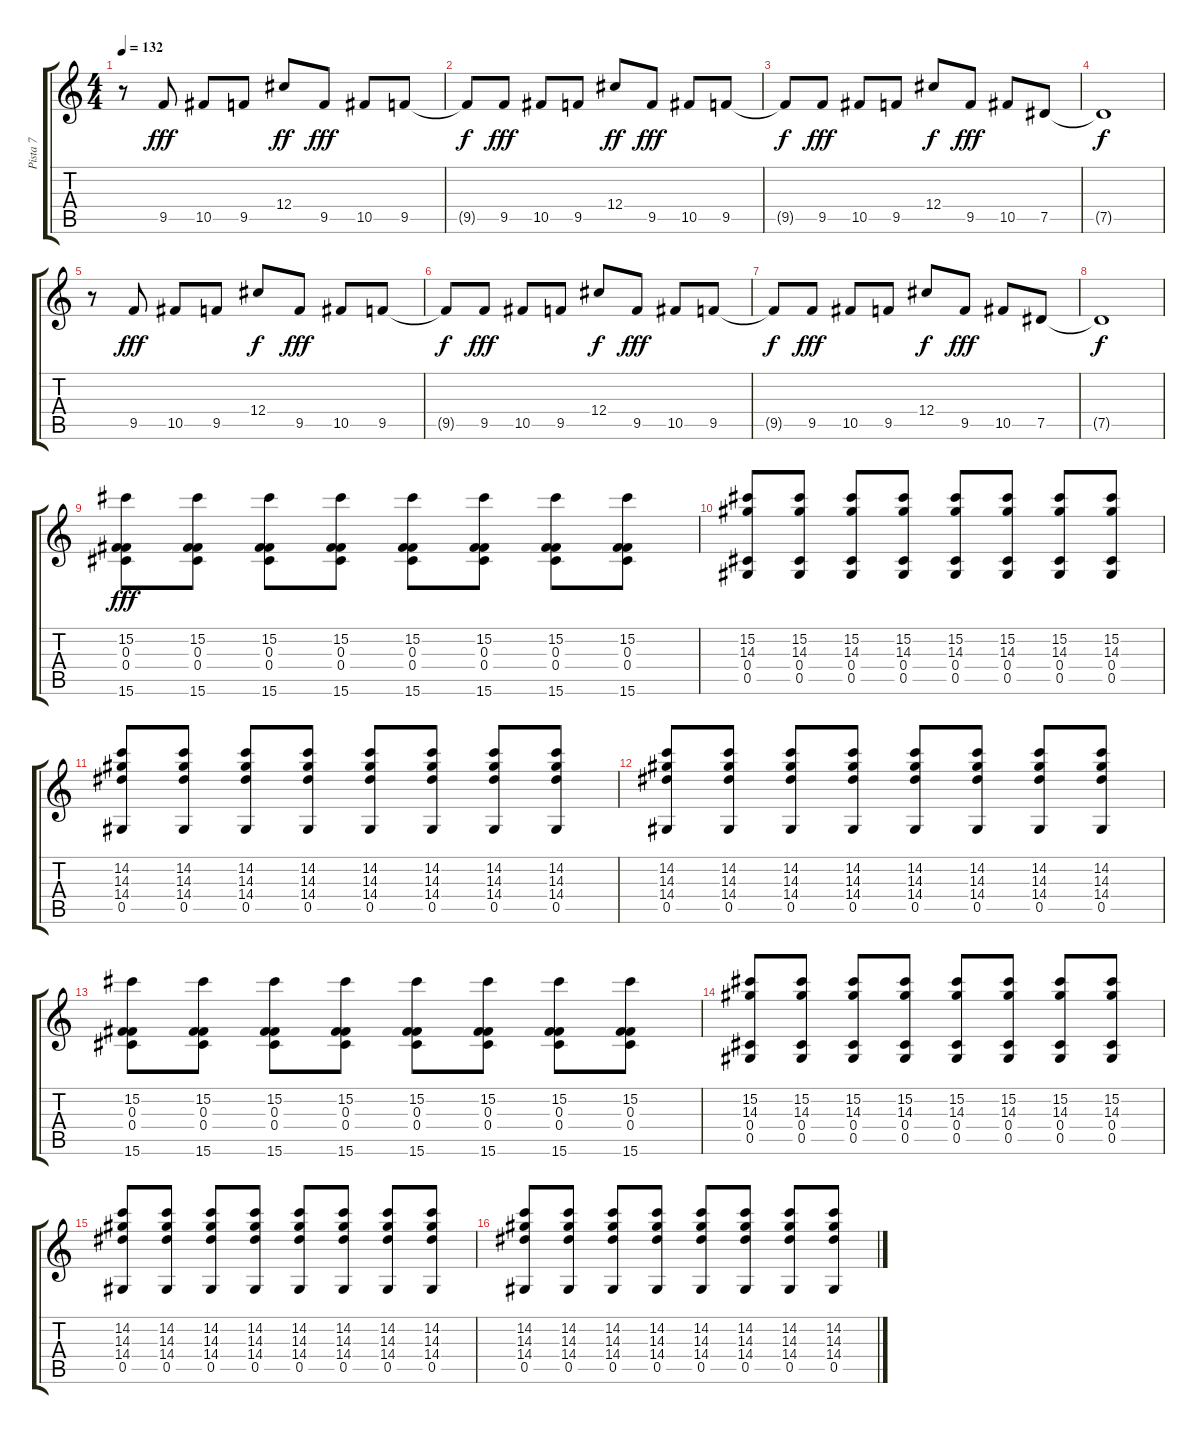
\track ("Pista 7" "Pista 7") {solo instrument overdrivenguitar}
\staff {score tabs}
\tuning (Eb4 Bb3 Gb3 Db3 Ab2 Eb2) {hide}
\ts (4 4)
\tempo 132
\clef g2
\ks c
r.8{dy fff volume 12 balance 0 instrument overdrivenguitar} 9.5.8 10.5.8 9.5.8 12.4.8{dy ff} 9.5.8{dy fff} 10.5.8 9.5.8 |
9.5{t}.8{dy f} 9.5.8{dy fff} 10.5.8 9.5.8 12.4.8{dy ff} 9.5.8{dy fff} 10.5.8 9.5.8 |
9.5{t}.8{dy f} 9.5.8{dy fff} 10.5.8 9.5.8 12.4.8{dy f} 9.5.8{dy fff} 10.5.8 7.5.8 |
7.5{t}.1{dy f} |
r.8 9.5.8{dy fff} 10.5.8 9.5.8 12.4.8{dy f} 9.5.8{dy fff} 10.5.8 9.5.8 |
9.5{t}.8{dy f} 9.5.8{dy fff} 10.5.8 9.5.8 12.4.8{dy f} 9.5.8{dy fff} 10.5.8 9.5.8 |
9.5{t}.8{dy f} 9.5.8{dy fff} 10.5.8 9.5.8 12.4.8{dy f} 9.5.8{dy fff} 10.5.8 7.5.8 |
7.5{t}.1{dy f} |
(15.2 0.3 0.4 15.6).8{dy fff volume 16 balance 0 instrument overdrivenguitar} (15.2 0.3 0.4 15.6).8 (15.2 0.3 0.4 15.6).8 (15.2 0.3 0.4 15.6).8 (15.2 0.3 0.4 15.6).8 (15.2 0.3 0.4 15.6).8 (15.2 0.3 0.4 15.6).8 (15.2 0.3 0.4 15.6).8 |
(15.2 14.3 0.4 0.5).8 (15.2 14.3 0.4 0.5).8 (15.2 14.3 0.4 0.5).8 (15.2 14.3 0.4 0.5).8 (15.2 14.3 0.4 0.5).8 (15.2 14.3 0.4 0.5).8 (15.2 14.3 0.4 0.5).8 (15.2 14.3 0.4 0.5).8 |
(14.2 14.3 14.4 0.5).8 (14.2 14.3 14.4 0.5).8 (14.2 14.3 14.4 0.5).8 (14.2 14.3 14.4 0.5).8 (14.2 14.3 14.4 0.5).8 (14.2 14.3 14.4 0.5).8 (14.2 14.3 14.4 0.5).8 (14.2 14.3 14.4 0.5).8 |
(14.2 14.3 14.4 0.5).8 (14.2 14.3 14.4 0.5).8 (14.2 14.3 14.4 0.5).8 (14.2 14.3 14.4 0.5).8 (14.2 14.3 14.4 0.5).8 (14.2 14.3 14.4 0.5).8 (14.2 14.3 14.4 0.5).8 (14.2 14.3 14.4 0.5).8 |
(15.2 0.3 0.4 15.6).8 (15.2 0.3 0.4 15.6).8 (15.2 0.3 0.4 15.6).8 (15.2 0.3 0.4 15.6).8 (15.2 0.3 0.4 15.6).8 (15.2 0.3 0.4 15.6).8 (15.2 0.3 0.4 15.6).8 (15.2 0.3 0.4 15.6).8 |
(15.2 14.3 0.4 0.5).8 (15.2 14.3 0.4 0.5).8 (15.2 14.3 0.4 0.5).8 (15.2 14.3 0.4 0.5).8 (15.2 14.3 0.4 0.5).8 (15.2 14.3 0.4 0.5).8 (15.2 14.3 0.4 0.5).8 (15.2 14.3 0.4 0.5).8 |
(14.2 14.3 14.4 0.5).8 (14.2 14.3 14.4 0.5).8 (14.2 14.3 14.4 0.5).8 (14.2 14.3 14.4 0.5).8 (14.2 14.3 14.4 0.5).8 (14.2 14.3 14.4 0.5).8 (14.2 14.3 14.4 0.5).8 (14.2 14.3 14.4 0.5).8 |
(14.2 14.3 14.4 0.5).8 (14.2 14.3 14.4 0.5).8 (14.2 14.3 14.4 0.5).8 (14.2 14.3 14.4 0.5).8 (14.2 14.3 14.4 0.5).8 (14.2 14.3 14.4 0.5).8 (14.2 14.3 14.4 0.5).8 (14.2 14.3 14.4 0.5).8
